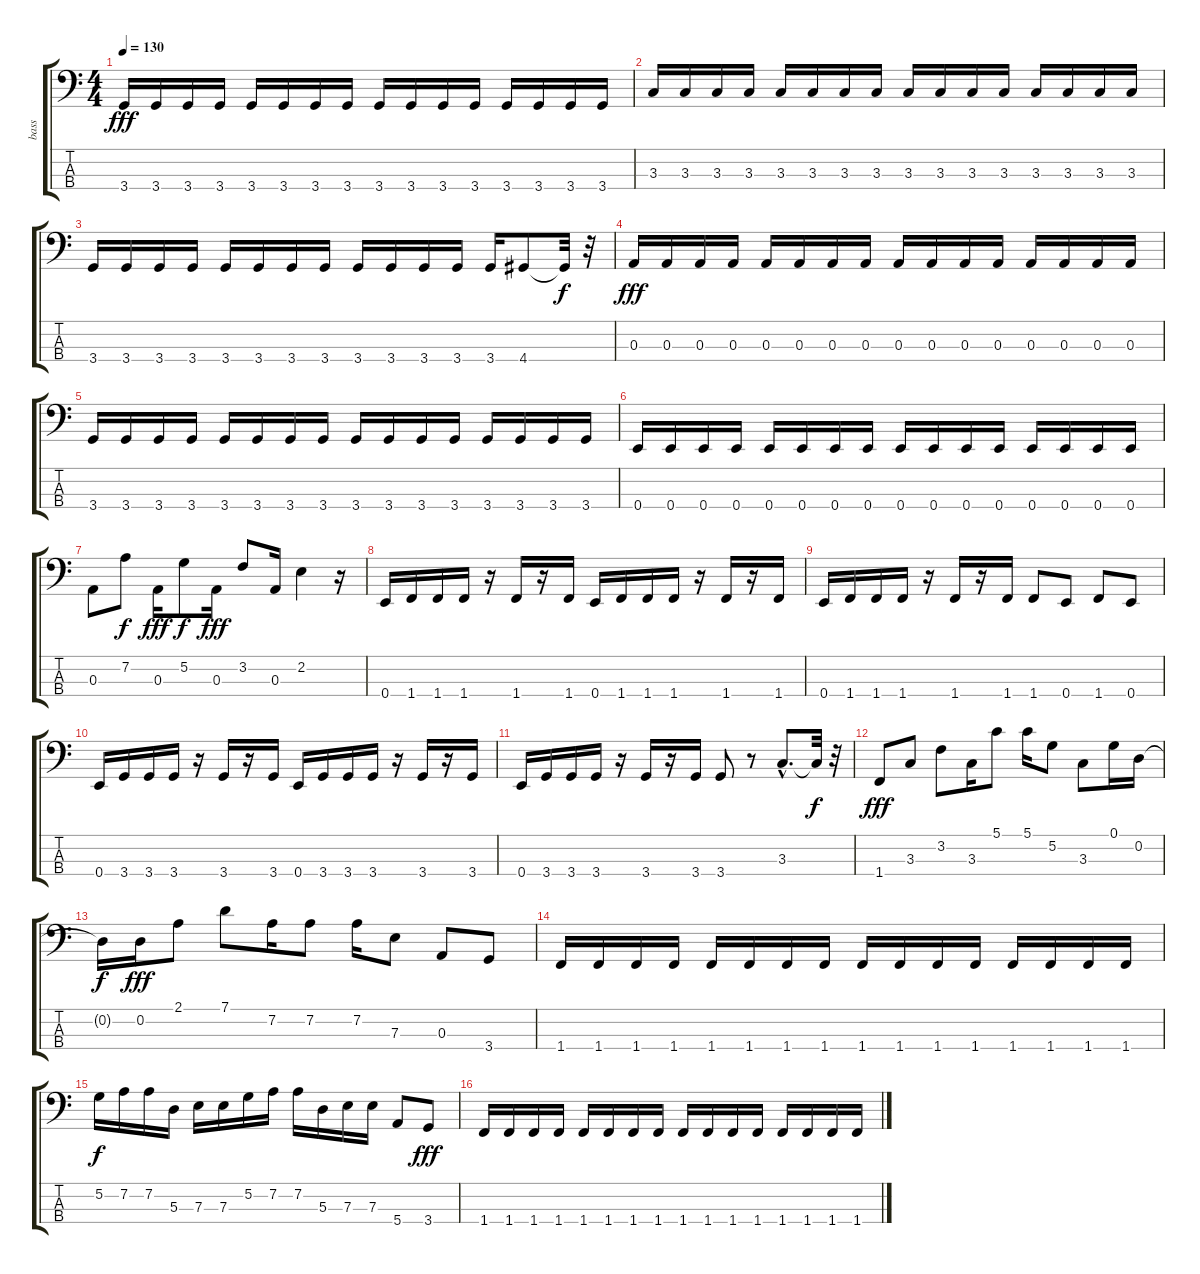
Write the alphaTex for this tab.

\track ("bass" "bass") {instrument electricbassfinger}
\staff {score tabs}
\tuning (G2 D2 A1 E1) {hide}
\ts (4 4)
\tempo 130
\clef f4
\ks c
3.4.16{dy fff} 3.4.16 3.4.16 3.4.16 3.4.16 3.4.16 3.4.16 3.4.16 3.4.16 3.4.16 3.4.16 3.4.16 3.4.16 3.4.16 3.4.16 3.4.16 |
3.3.16 3.3.16 3.3.16 3.3.16 3.3.16 3.3.16 3.3.16 3.3.16 3.3.16 3.3.16 3.3.16 3.3.16 3.3.16 3.3.16 3.3.16 3.3.16 |
3.4.16 3.4.16 3.4.16 3.4.16 3.4.16 3.4.16 3.4.16 3.4.16 3.4.16 3.4.16 3.4.16 3.4.16 3.4.16 4.4.8 4.4{t}.32{dy f} r.32 |
0.3.16{dy fff} 0.3.16 0.3.16 0.3.16 0.3.16 0.3.16 0.3.16 0.3.16 0.3.16 0.3.16 0.3.16 0.3.16 0.3.16 0.3.16 0.3.16 0.3.16 |
3.4.16 3.4.16 3.4.16 3.4.16 3.4.16 3.4.16 3.4.16 3.4.16 3.4.16 3.4.16 3.4.16 3.4.16 3.4.16 3.4.16 3.4.16 3.4.16 |
0.4.16 0.4.16 0.4.16 0.4.16 0.4.16 0.4.16 0.4.16 0.4.16 0.4.16 0.4.16 0.4.16 0.4.16 0.4.16 0.4.16 0.4.16 0.4.16 |
0.3.8 7.2.8{dy f} 0.3.16{dy fff} 5.2.8{dy f} 0.3.16{dy fff} 3.2.8 0.3.16 2.2.4 r.16 |
0.4.16 1.4.16 1.4.16 1.4.16 r.16 1.4.16 r.16 1.4.16 0.4.16 1.4.16 1.4.16 1.4.16 r.16 1.4.16 r.16 1.4.16 |
0.4.16 1.4.16 1.4.16 1.4.16 r.16 1.4.16 r.16 1.4.16 1.4.8 0.4.8 1.4.8 0.4.8 |
0.4.16 3.4.16 3.4.16 3.4.16 r.16 3.4.16 r.16 3.4.16 0.4.16 3.4.16 3.4.16 3.4.16 r.16 3.4.16 r.16 3.4.16 |
0.4.16 3.4.16 3.4.16 3.4.16 r.16 3.4.16 r.16 3.4.16 3.4.8 r.8 3.3{hac}.8{d} 3.3{t}.32{dy f} r.32 |
1.4.8{dy fff} 3.3.8 3.2.8 3.3.16 5.1.8 5.1.16 5.2.8 3.3.8 0.1.16 0.2.16 |
0.2{t}.16{dy f} 0.2.16{dy fff} 2.1.8 7.1.8 7.2.16 7.2.8 7.2.16 7.3.8 0.3.8 3.4.8 |
1.4.16 1.4.16 1.4.16 1.4.16 1.4.16 1.4.16 1.4.16 1.4.16 1.4.16 1.4.16 1.4.16 1.4.16 1.4.16 1.4.16 1.4.16 1.4.16 |
5.2.16{dy f} 7.2.16 7.2.16 5.3.16 7.3.16 7.3.16 5.2.16 7.2.16 7.2.16 5.3.16 7.3.16 7.3.16 5.4.8 3.4.8{dy fff} |
1.4.16 1.4.16 1.4.16 1.4.16 1.4.16 1.4.16 1.4.16 1.4.16 1.4.16 1.4.16 1.4.16 1.4.16 1.4.16 1.4.16 1.4.16 1.4.16
